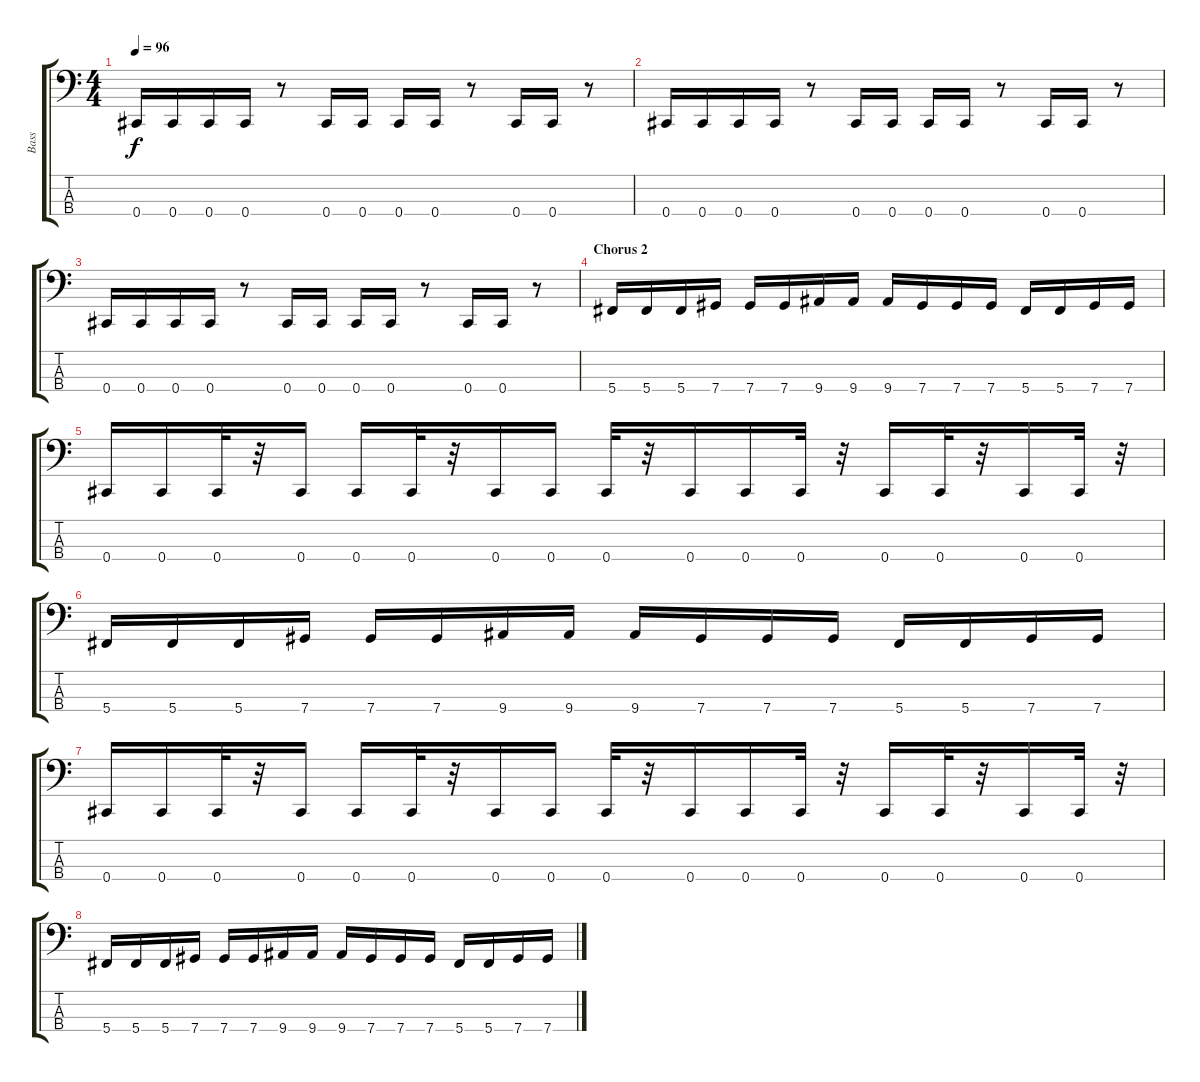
\track ("Bass" "Bass") {instrument electricbassfinger}
\staff {score tabs}
\tuning (Gb2 Db2 Ab1 Db1) {hide}
\ts (4 4)
\tempo 96
\clef f4
\ks c
0.4.16{dy f} 0.4.16 0.4.16 0.4.16 r.8 0.4.16 0.4.16 0.4.16 0.4.16 r.8 0.4.16 0.4.16 r.8 |
0.4.16 0.4.16 0.4.16 0.4.16 r.8 0.4.16 0.4.16 0.4.16 0.4.16 r.8 0.4.16 0.4.16 r.8 |
0.4.16 0.4.16 0.4.16 0.4.16 r.8 0.4.16 0.4.16 0.4.16 0.4.16 r.8 0.4.16 0.4.16 r.8 |
\section ("" "Chorus 2")
5.4.16 5.4.16 5.4.16 7.4.16 7.4.16 7.4.16 9.4.16 9.4.16 9.4.16 7.4.16 7.4.16 7.4.16 5.4.16 5.4.16 7.4.16 7.4.16 |
0.4.16 0.4.16 0.4.32 r.32 0.4.16 0.4.16 0.4.32 r.32 0.4.16 0.4.16 0.4.32 r.32 0.4.16 0.4.16 0.4.32 r.32 0.4.16 0.4.32 r.32 0.4.16 0.4.32 r.32 |
5.4.16 5.4.16 5.4.16 7.4.16 7.4.16 7.4.16 9.4.16 9.4.16 9.4.16 7.4.16 7.4.16 7.4.16 5.4.16 5.4.16 7.4.16 7.4.16 |
0.4.16 0.4.16 0.4.32 r.32 0.4.16 0.4.16 0.4.32 r.32 0.4.16 0.4.16 0.4.32 r.32 0.4.16 0.4.16 0.4.32 r.32 0.4.16 0.4.32 r.32 0.4.16 0.4.32 r.32 |
5.4.16 5.4.16 5.4.16 7.4.16 7.4.16 7.4.16 9.4.16 9.4.16 9.4.16 7.4.16 7.4.16 7.4.16 5.4.16 5.4.16 7.4.16 7.4.16
